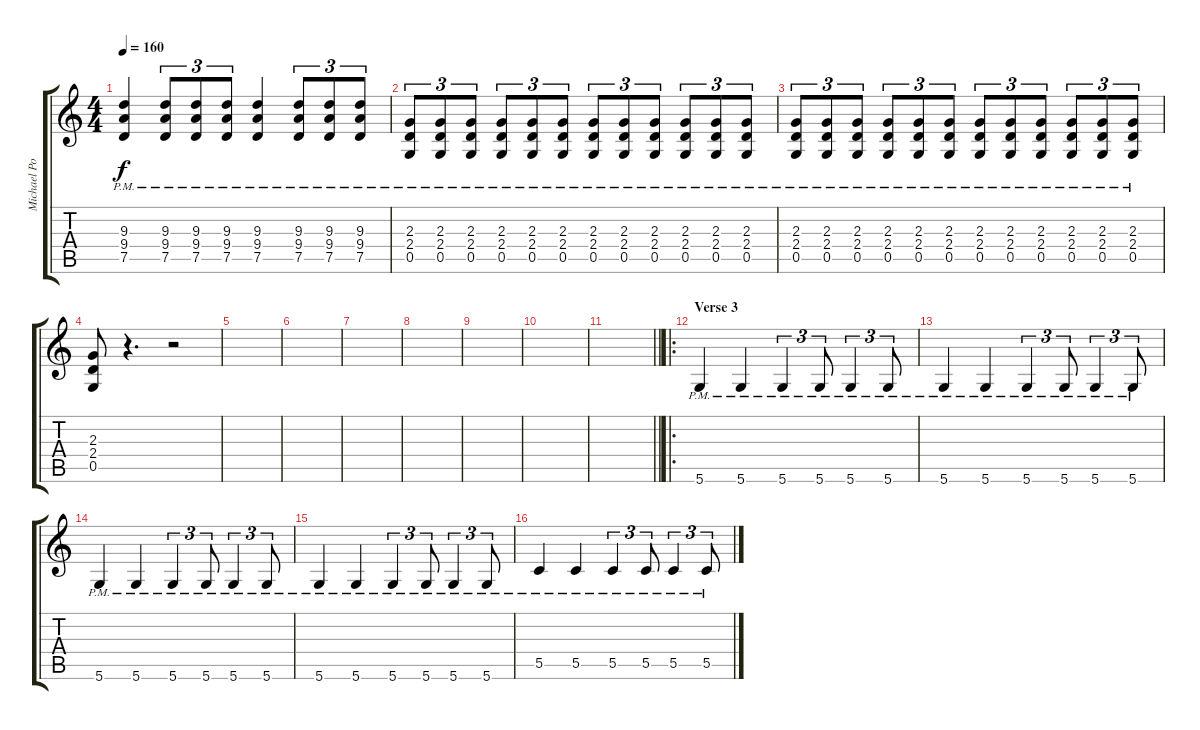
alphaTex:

\track ("Michael Poulsen" "Michael Po") {instrument distortionguitar}
\staff {score tabs}
\tuning (D4 A3 F3 C3 G2 D2) {hide}
\ts (4 4)
\tempo 160
\clef g2
\ks c
(9.3{pm} 9.4{pm} 7.5{pm}).4{dy f} (9.3{pm} 9.4{pm} 7.5{pm}).8{tu (3 2)} (9.3{pm} 9.4{pm} 7.5{pm}).8{tu (3 2)} (9.3{pm} 9.4{pm} 7.5{pm}).8{tu (3 2)} (9.3{pm} 9.4{pm} 7.5{pm}).4 (9.3{pm} 9.4{pm} 7.5{pm}).8{tu (3 2)} (9.3{pm} 9.4{pm} 7.5{pm}).8{tu (3 2)} (9.3{pm} 9.4{pm} 7.5{pm}).8{tu (3 2)} |
(2.3{pm} 2.4{pm} 0.5{pm}).8{tu (3 2)} (2.3{pm} 2.4{pm} 0.5{pm}).8{tu (3 2)} (2.3{pm} 2.4{pm} 0.5{pm}).8{tu (3 2)} (2.3{pm} 2.4{pm} 0.5{pm}).8{tu (3 2)} (2.3{pm} 2.4{pm} 0.5{pm}).8{tu (3 2)} (2.3{pm} 2.4{pm} 0.5{pm}).8{tu (3 2)} (2.3{pm} 2.4{pm} 0.5{pm}).8{tu (3 2)} (2.3{pm} 2.4{pm} 0.5{pm}).8{tu (3 2)} (2.3{pm} 2.4{pm} 0.5{pm}).8{tu (3 2)} (2.3{pm} 2.4{pm} 0.5{pm}).8{tu (3 2)} (2.3{pm} 2.4{pm} 0.5{pm}).8{tu (3 2)} (2.3{pm} 2.4{pm} 0.5{pm}).8{tu (3 2)} |
(2.3{pm} 2.4{pm} 0.5{pm}).8{tu (3 2)} (2.3{pm} 2.4{pm} 0.5{pm}).8{tu (3 2)} (2.3{pm} 2.4{pm} 0.5{pm}).8{tu (3 2)} (2.3{pm} 2.4{pm} 0.5{pm}).8{tu (3 2)} (2.3{pm} 2.4{pm} 0.5{pm}).8{tu (3 2)} (2.3{pm} 2.4{pm} 0.5{pm}).8{tu (3 2)} (2.3{pm} 2.4{pm} 0.5{pm}).8{tu (3 2)} (2.3{pm} 2.4{pm} 0.5{pm}).8{tu (3 2)} (2.3{pm} 2.4{pm} 0.5{pm}).8{tu (3 2)} (2.3{pm} 2.4{pm} 0.5{pm}).8{tu (3 2)} (2.3{pm} 2.4{pm} 0.5{pm}).8{tu (3 2)} (2.3{pm} 2.4{pm} 0.5{pm}).8{tu (3 2)} |
(2.3 2.4 0.5).8 r.4{d} r.2 |
|
|
|
|
|
|
\barLineRight lightlight
|
\ro
\section ("" "Verse 3")
5.6{pm}.4 5.6{pm}.4 5.6{pm}.4{tu (3 2)} 5.6{pm}.8{tu (3 2)} 5.6{pm}.4{tu (3 2)} 5.6{pm}.8{tu (3 2)} |
5.6{pm}.4 5.6{pm}.4 5.6{pm}.4{tu (3 2)} 5.6{pm}.8{tu (3 2)} 5.6{pm}.4{tu (3 2)} 5.6{pm}.8{tu (3 2)} |
5.6{pm}.4 5.6{pm}.4 5.6{pm}.4{tu (3 2)} 5.6{pm}.8{tu (3 2)} 5.6{pm}.4{tu (3 2)} 5.6{pm}.8{tu (3 2)} |
5.6{pm}.4 5.6{pm}.4 5.6{pm}.4{tu (3 2)} 5.6{pm}.8{tu (3 2)} 5.6{pm}.4{tu (3 2)} 5.6{pm}.8{tu (3 2)} |
5.5{pm}.4 5.5{pm}.4 5.5{pm}.4{tu (3 2)} 5.5{pm}.8{tu (3 2)} 5.5{pm}.4{tu (3 2)} 5.5{pm}.8{tu (3 2)}
